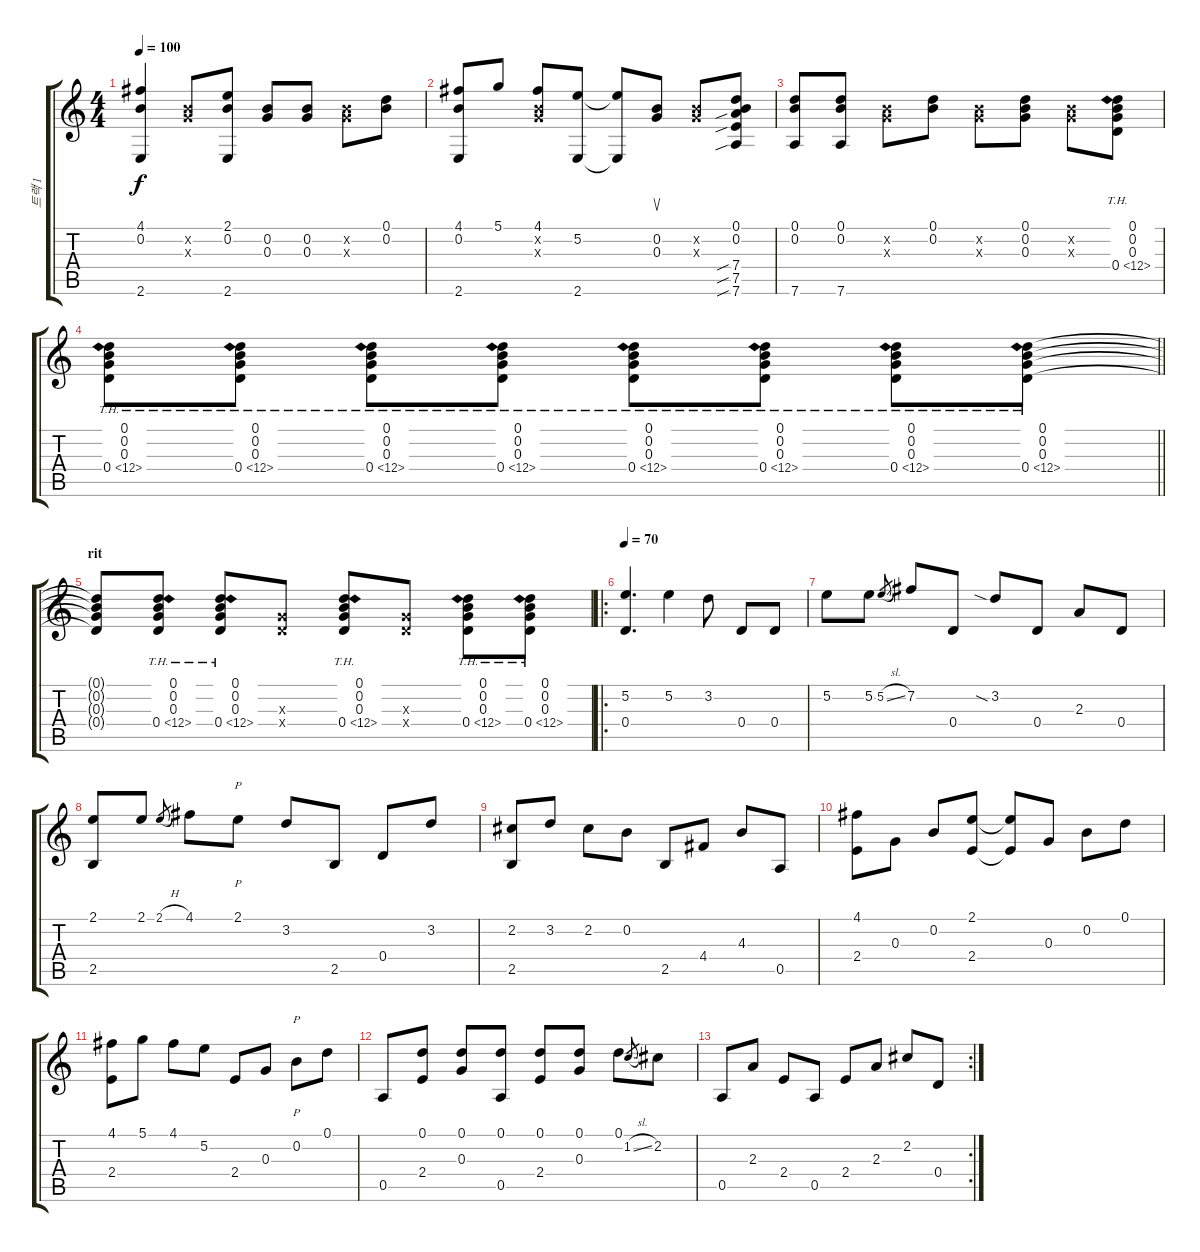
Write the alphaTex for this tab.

\track ("트랙 1" "트랙 1") {instrument acousticguitarnylon}
\staff {score tabs}
\tuning (D4 B3 G3 D3 A2 D2) {hide}
\ts (4 4)
\tempo 100
\clef g2
\ks c
(4.1 0.2 2.6).4{dy f} (0.2{x} 0.3{x}).8 (2.1 0.2 2.6).8 (0.2 0.3).8 (0.2 0.3).8 (0.2{x} 0.3{x}).8 (0.1 0.2).8 |
(4.1 0.2 2.6).8 5.1.8 (4.1 0.2{x} 0.3{x}).8 (5.2 2.6).8 (5.2{t} 2.6{t}).8 (0.2 0.3).8{su} (0.2{x} 0.3{x}).8 (0.1 0.2 7.4{sib} 7.5{sib} 7.6{sib}).8 |
(0.1 0.2 7.6).8 (0.1 0.2 7.6).8 (0.2{x} 0.3{x}).8 (0.1 0.2).8 (0.2{x} 0.3{x}).8 (0.1 0.2 0.3).8 (0.2{x} 0.3{x}).8 (0.1 0.2 0.3 0.4{th 12}).8 |
\barLineRight lightlight
(0.1 0.2 0.3 0.4{th 12}).8 (0.1 0.2 0.3 0.4{th 12}).8 (0.1 0.2 0.3 0.4{th 12}).8 (0.1 0.2 0.3 0.4{th 12}).8 (0.1 0.2 0.3 0.4{th 12}).8 (0.1 0.2 0.3 0.4{th 12}).8 (0.1 0.2 0.3 0.4{th 12}).8 (0.1 0.2 0.3 0.4{th 12}).8 |
\section ("" "rit")
(0.1{t} 0.2{t} 0.3{t} 0.4{t}).8 (0.1 0.2 0.3 0.4{th 12}).8 (0.1 0.2 0.3 0.4{th 12}).8 (0.3{x} 0.4{x}).8 (0.1 0.2 0.3 0.4{th 12}).8 (0.3{x} 0.4{x}).8 (0.1 0.2 0.3 0.4{th 12}).8 (0.1 0.2 0.3 0.4{th 12}).8 |
\ro
\tempo 70
(5.2 0.4).4{d} 5.2.4 3.2.8 0.4.8 0.4.8 |
5.2.8 5.2.8 5.2{sl}.8{gr} 7.2.8 0.4.8 3.2{sia}.8 0.4.8 2.3.8 0.4.8 |
(2.1 2.5).8 2.1.8 2.1{h}.8{gr} 4.1.8 2.1.8{p} 3.2.8 2.5.8 0.4.8 3.2.8 |
(2.2 2.5).8 3.2.8 2.2.8 0.2.8 2.5.8 4.4.8 4.3.8 0.5.8 |
(4.1 2.4).8 0.3.8 0.2.8 (2.1 2.4).8 (2.1{t} 2.4{t}).8 0.3.8 0.2.8 0.1.8 |
(4.1 2.4).8 5.1.8 4.1.8 5.2.8 2.4.8 0.3.8 0.2.8{p} 0.1.8 |
0.5.8 (0.1 2.4).8 (0.1 0.3).8 (0.1 0.5).8 (0.1 2.4).8 (0.1 0.3).8 0.1.8 1.2{sl}.8{gr} 2.2.8 |
\rc 2
0.5.8 2.3.8 2.4.8 0.5.8 2.4.8 2.3.8 2.2.8 0.4.8
